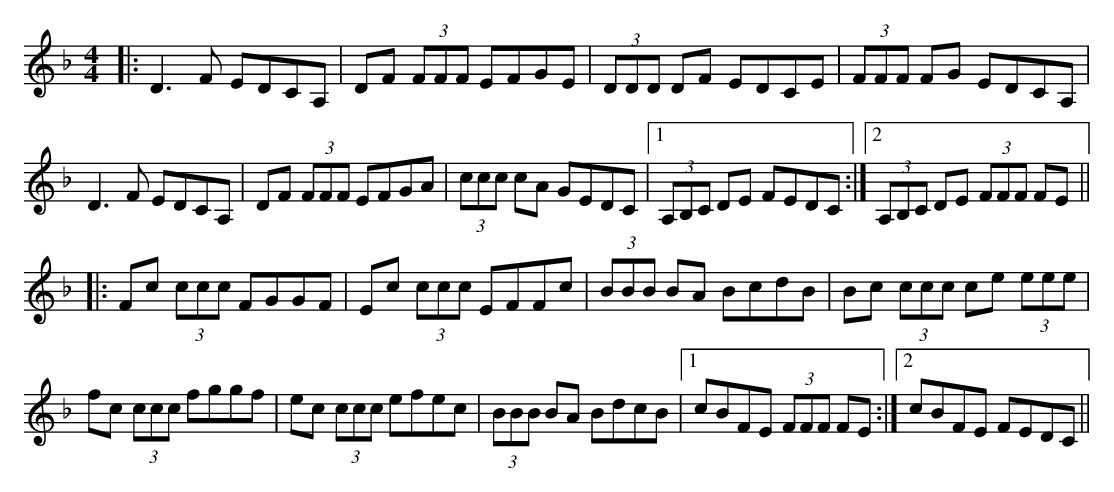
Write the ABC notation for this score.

X:1
M:4/4
K:F
|: D3 F EDCA, | DF (3FFF EFGE | (3DDD DF EDCE | (3FFF FG EDCA, |
D3 F EDCA, | DF (3FFF EFGA | (3ccc cA GEDC |1 (3A,B,C DE FEDC :|2 (3A,B,C DE (3FFF FE ||
|: Fc (3ccc FGGF | Ec (3ccc EFFc | (3BBB BA BcdB | Bc (3ccc ce (3eee |
fc (3ccc fggf | ec (3ccc efec | (3BBB BA BdcB |1 cBFE (3FFF FE :|2 cBFE FEDC ||
